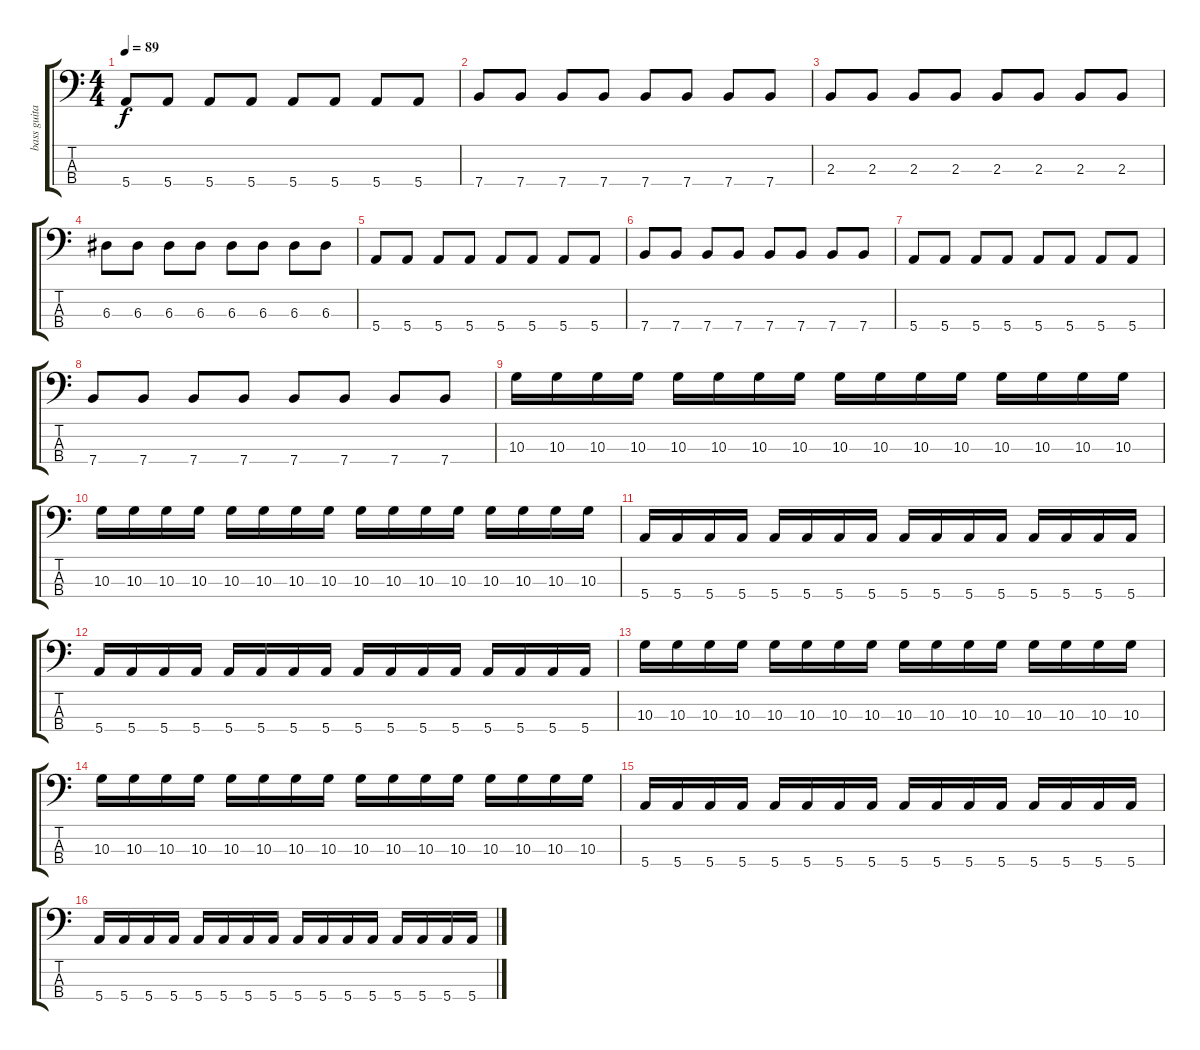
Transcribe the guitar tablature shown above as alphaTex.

\track ("bass guitar" "bass guita") {instrument electricbasspick}
\staff {score tabs}
\tuning (G2 D2 A1 E1) {hide}
\ts (4 4)
\tempo 89
\clef f4
\ks c
5.4.8{dy f} 5.4.8 5.4.8 5.4.8 5.4.8 5.4.8 5.4.8 5.4.8 |
7.4.8 7.4.8 7.4.8 7.4.8 7.4.8 7.4.8 7.4.8 7.4.8 |
2.3.8 2.3.8 2.3.8 2.3.8 2.3.8 2.3.8 2.3.8 2.3.8 |
6.3.8 6.3.8 6.3.8 6.3.8 6.3.8 6.3.8 6.3.8 6.3.8 |
5.4.8 5.4.8 5.4.8 5.4.8 5.4.8 5.4.8 5.4.8 5.4.8 |
7.4.8 7.4.8 7.4.8 7.4.8 7.4.8 7.4.8 7.4.8 7.4.8 |
5.4.8 5.4.8 5.4.8 5.4.8 5.4.8 5.4.8 5.4.8 5.4.8 |
7.4.8 7.4.8 7.4.8 7.4.8 7.4.8 7.4.8 7.4.8 7.4.8 |
10.3.16 10.3.16 10.3.16 10.3.16 10.3.16 10.3.16 10.3.16 10.3.16 10.3.16 10.3.16 10.3.16 10.3.16 10.3.16 10.3.16 10.3.16 10.3.16 |
10.3.16 10.3.16 10.3.16 10.3.16 10.3.16 10.3.16 10.3.16 10.3.16 10.3.16 10.3.16 10.3.16 10.3.16 10.3.16 10.3.16 10.3.16 10.3.16 |
5.4.16 5.4.16 5.4.16 5.4.16 5.4.16 5.4.16 5.4.16 5.4.16 5.4.16 5.4.16 5.4.16 5.4.16 5.4.16 5.4.16 5.4.16 5.4.16 |
5.4.16 5.4.16 5.4.16 5.4.16 5.4.16 5.4.16 5.4.16 5.4.16 5.4.16 5.4.16 5.4.16 5.4.16 5.4.16 5.4.16 5.4.16 5.4.16 |
10.3.16 10.3.16 10.3.16 10.3.16 10.3.16 10.3.16 10.3.16 10.3.16 10.3.16 10.3.16 10.3.16 10.3.16 10.3.16 10.3.16 10.3.16 10.3.16 |
10.3.16 10.3.16 10.3.16 10.3.16 10.3.16 10.3.16 10.3.16 10.3.16 10.3.16 10.3.16 10.3.16 10.3.16 10.3.16 10.3.16 10.3.16 10.3.16 |
5.4.16 5.4.16 5.4.16 5.4.16 5.4.16 5.4.16 5.4.16 5.4.16 5.4.16 5.4.16 5.4.16 5.4.16 5.4.16 5.4.16 5.4.16 5.4.16 |
5.4.16 5.4.16 5.4.16 5.4.16 5.4.16 5.4.16 5.4.16 5.4.16 5.4.16 5.4.16 5.4.16 5.4.16 5.4.16 5.4.16 5.4.16 5.4.16
